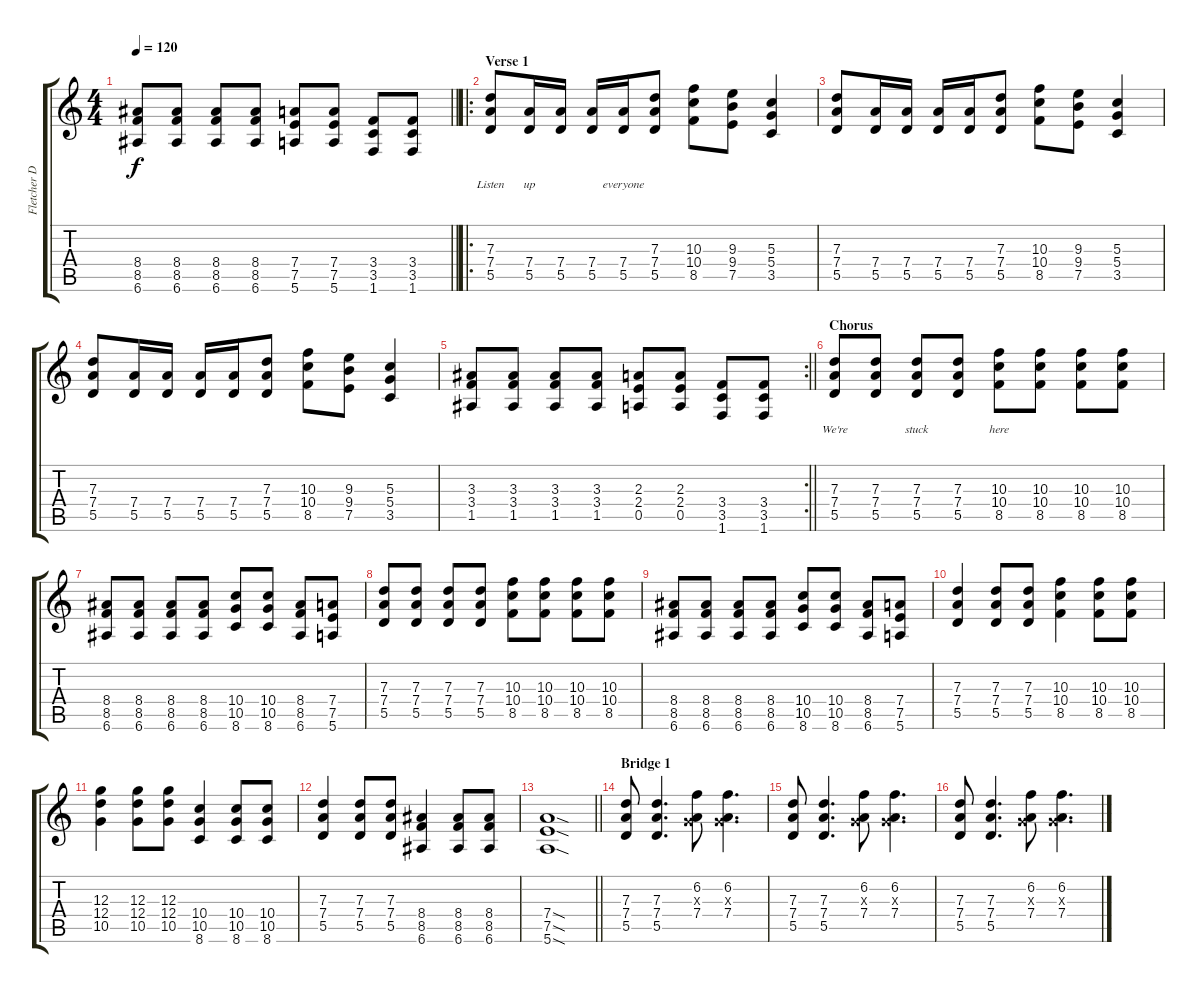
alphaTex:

\track ("Fletcher Dragge" "Fletcher D") {instrument distortionguitar}
\staff {score tabs}
\tuning (E4 B3 G3 D3 A2 E2) {hide}
\ts (4 4)
\tempo 120
\clef g2
\barLineRight lightlight
\ks c
(8.4 8.5 6.6).8{dy f} (8.4 8.5 6.6).8 (8.4 8.5 6.6).8 (8.4 8.5 6.6).8 (7.4 7.5 5.6).8 (7.4 7.5 5.6).8 (3.4 3.5 1.6).8 (3.4 3.5 1.6).8 |
\ro
\section ("" "Verse 1")
(7.3 7.4 5.5).8{lyrics (0 "Listen") lyrics (1 "") lyrics (2 "") lyrics (3 "") lyrics (4 "")} (7.4 5.5).16{lyrics (0 "up") lyrics (1 "") lyrics (2 "") lyrics (3 "") lyrics (4 "")} (7.4 5.5).16{lyrics (0 "") lyrics (1 "") lyrics (2 "") lyrics (3 "") lyrics (4 "")} (7.4 5.5).16{lyrics (0 "") lyrics (1 "") lyrics (2 "") lyrics (3 "") lyrics (4 "")} (7.4 5.5).16{lyrics (0 "everyone") lyrics (1 "") lyrics (2 "") lyrics (3 "") lyrics (4 "")} (7.3 7.4 5.5).8 (10.3 10.4 8.5).8 (9.3 9.4 7.5).8 (5.3 5.4 3.5).4 |
(7.3 7.4 5.5).8 (7.4 5.5).16 (7.4 5.5).16 (7.4 5.5).16 (7.4 5.5).16 (7.3 7.4 5.5).8 (10.3 10.4 8.5).8 (9.3 9.4 7.5).8 (5.3 5.4 3.5).4 |
(7.3 7.4 5.5).8 (7.4 5.5).16 (7.4 5.5).16 (7.4 5.5).16 (7.4 5.5).16 (7.3 7.4 5.5).8 (10.3 10.4 8.5).8 (9.3 9.4 7.5).8 (5.3 5.4 3.5).4 |
\rc 2
\barLineRight lightlight
(3.3 3.4 1.5).8 (3.3 3.4 1.5).8 (3.3 3.4 1.5).8 (3.3 3.4 1.5).8 (2.3 2.4 0.5).8 (2.3 2.4 0.5).8 (3.4 3.5 1.6).8 (3.4 3.5 1.6).8 |
\section ("" "Chorus")
(7.3 7.4 5.5).8{lyrics (0 "") lyrics (1 "We're") lyrics (2 "") lyrics (3 "") lyrics (4 "")} (7.3 7.4 5.5).8{lyrics (0 "") lyrics (1 "") lyrics (2 "") lyrics (3 "") lyrics (4 "")} (7.3 7.4 5.5).8{lyrics (0 "") lyrics (1 "stuck") lyrics (2 "") lyrics (3 "") lyrics (4 "")} (7.3 7.4 5.5).8{lyrics (0 "") lyrics (1 "") lyrics (2 "") lyrics (3 "") lyrics (4 "")} (10.3 10.4 8.5).8{lyrics (0 "") lyrics (1 "here") lyrics (2 "") lyrics (3 "") lyrics (4 "")} (10.3 10.4 8.5).8 (10.3 10.4 8.5).8 (10.3 10.4 8.5).8 |
(8.4 8.5 6.6).8 (8.4 8.5 6.6).8 (8.4 8.5 6.6).8 (8.4 8.5 6.6).8 (10.4 10.5 8.6).8 (10.4 10.5 8.6).8 (8.4 8.5 6.6).8 (7.4 7.5 5.6).8 |
(7.3 7.4 5.5).8 (7.3 7.4 5.5).8 (7.3 7.4 5.5).8 (7.3 7.4 5.5).8 (10.3 10.4 8.5).8 (10.3 10.4 8.5).8 (10.3 10.4 8.5).8 (10.3 10.4 8.5).8 |
(8.4 8.5 6.6).8 (8.4 8.5 6.6).8 (8.4 8.5 6.6).8 (8.4 8.5 6.6).8 (10.4 10.5 8.6).8 (10.4 10.5 8.6).8 (8.4 8.5 6.6).8 (7.4 7.5 5.6).8 |
(7.3 7.4 5.5).4 (7.3 7.4 5.5).8 (7.3 7.4 5.5).8 (10.3 10.4 8.5).4 (10.3 10.4 8.5).8 (10.3 10.4 8.5).8 |
(12.3 12.4 10.5).4 (12.3 12.4 10.5).8 (12.3 12.4 10.5).8 (10.4 10.5 8.6).4 (10.4 10.5 8.6).8 (10.4 10.5 8.6).8 |
(7.3 7.4 5.5).4 (7.3 7.4 5.5).8 (7.3 7.4 5.5).8 (8.4 8.5 6.6).4 (8.4 8.5 6.6).8 (8.4 8.5 6.6).8 |
\barLineRight lightlight
(7.4{sod} 7.5{sod} 5.6{sod}).1 |
\section ("" "Bridge 1")
(7.3 7.4 5.5).8 (7.3 7.4 5.5).4{d} (6.2 0.3{x} 7.4).8 (6.2 0.3{x} 7.4).4{d} |
(7.3 7.4 5.5).8 (7.3 7.4 5.5).4{d} (6.2 0.3{x} 7.4).8 (6.2 0.3{x} 7.4).4{d} |
(7.3 7.4 5.5).8 (7.3 7.4 5.5).4{d} (6.2 0.3{x} 7.4).8 (6.2 0.3{x} 7.4).4{d}
